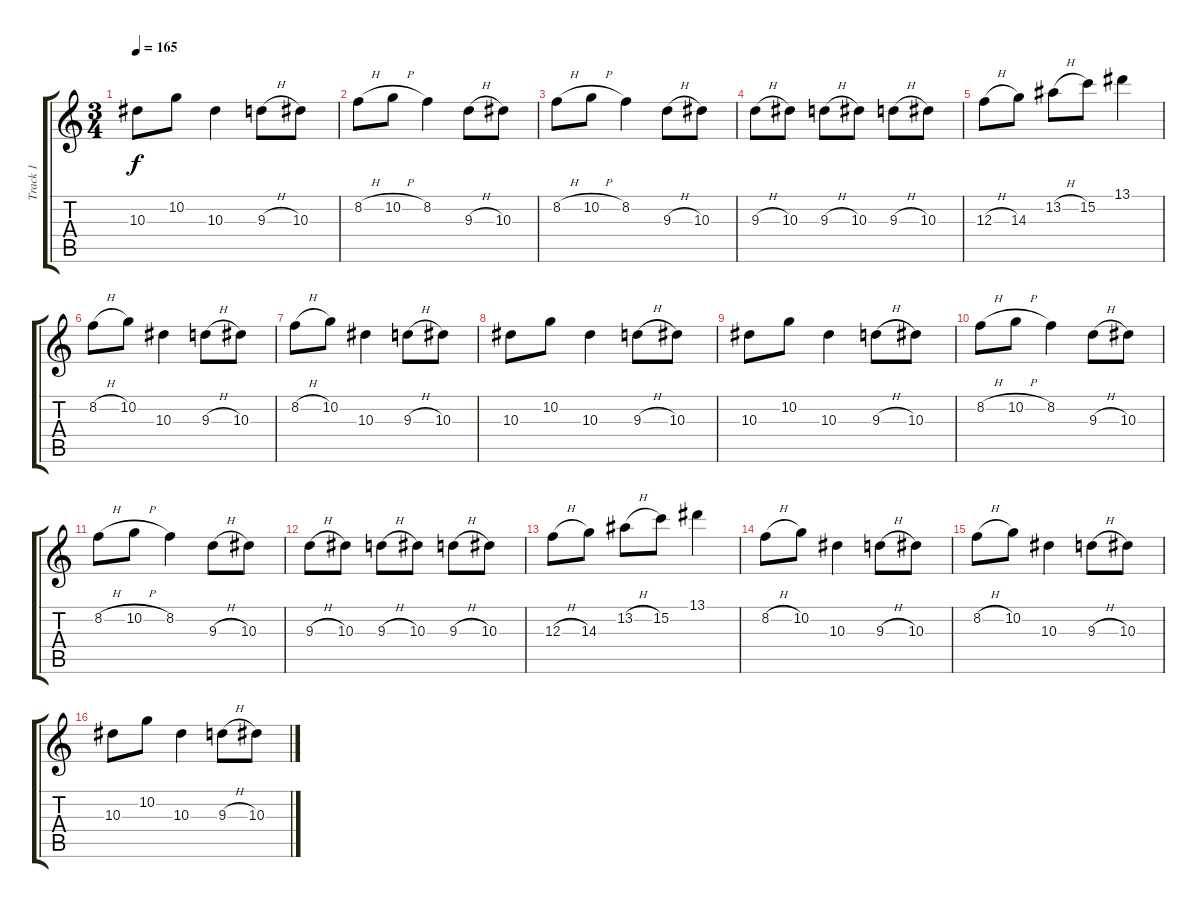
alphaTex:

\track ("Track 1" "Track 1") {instrument distortionguitar}
\staff {score tabs}
\tuning (D4 A3 F3 C3 G2 C2) {hide}
\ts (3 4)
\tempo 165
\clef g2
\ks c
10.3.8{dy f} 10.2.8 10.3.4 9.3{h}.8 10.3.8 |
8.2{h}.8 10.2{h}.8 8.2.4 9.3{h}.8 10.3.8 |
8.2{h}.8 10.2{h}.8 8.2.4 9.3{h}.8 10.3.8 |
9.3{h}.8 10.3.8 9.3{h}.8 10.3.8 9.3{h}.8 10.3.8 |
12.3{h}.8 14.3.8 13.2{h}.8 15.2.8 13.1.4 |
8.2{h}.8 10.2.8 10.3.4 9.3{h}.8 10.3.8 |
8.2{h}.8 10.2.8 10.3.4 9.3{h}.8 10.3.8 |
10.3.8 10.2.8 10.3.4 9.3{h}.8 10.3.8 |
10.3.8 10.2.8 10.3.4 9.3{h}.8 10.3.8 |
8.2{h}.8 10.2{h}.8 8.2.4 9.3{h}.8 10.3.8 |
8.2{h}.8 10.2{h}.8 8.2.4 9.3{h}.8 10.3.8 |
9.3{h}.8 10.3.8 9.3{h}.8 10.3.8 9.3{h}.8 10.3.8 |
12.3{h}.8 14.3.8 13.2{h}.8 15.2.8 13.1.4 |
8.2{h}.8 10.2.8 10.3.4 9.3{h}.8 10.3.8 |
8.2{h}.8 10.2.8 10.3.4 9.3{h}.8 10.3.8 |
10.3.8 10.2.8 10.3.4 9.3{h}.8 10.3.8
